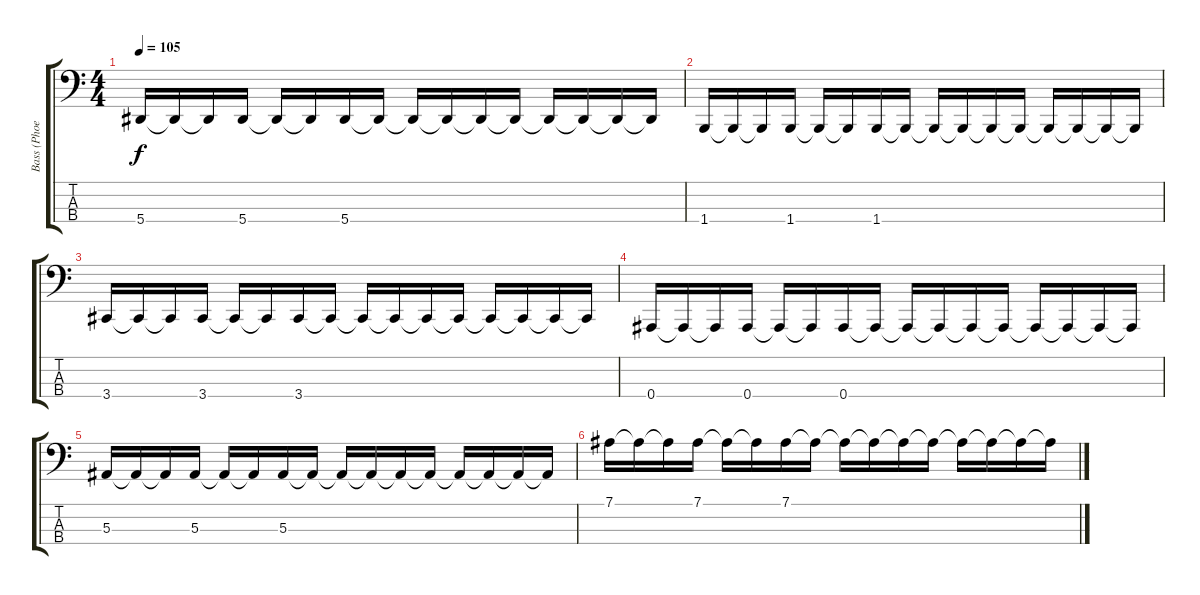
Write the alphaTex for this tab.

\track ("Bass (Phoenix)" "Bass (Phoe") {instrument electricbassfinger}
\staff {score tabs}
\tuning (Eb2 Bb1 F1 Bb0) {hide}
\ts (4 4)
\tempo 105
\clef f4
\ks c
5.4.16{dy f} 5.4{t}.16 5.4{t}.16 5.4.16 5.4{t}.16 5.4{t}.16 5.4.16 5.4{t}.16 5.4{t}.16 5.4{t}.16 5.4{t}.16 5.4{t}.16 5.4{t}.16 5.4{t}.16 5.4{t}.16 5.4{t}.16 |
1.4.16 1.4{t}.16 1.4{t}.16 1.4.16 1.4{t}.16 1.4{t}.16 1.4.16 1.4{t}.16 1.4{t}.16 1.4{t}.16 1.4{t}.16 1.4{t}.16 1.4{t}.16 1.4{t}.16 1.4{t}.16 1.4{t}.16 |
3.4.16 3.4{t}.16 3.4{t}.16 3.4.16 3.4{t}.16 3.4{t}.16 3.4.16 3.4{t}.16 3.4{t}.16 3.4{t}.16 3.4{t}.16 3.4{t}.16 3.4{t}.16 3.4{t}.16 3.4{t}.16 3.4{t}.16 |
0.4.16 0.4{t}.16 0.4{t}.16 0.4.16 0.4{t}.16 0.4{t}.16 0.4.16 0.4{t}.16 0.4{t}.16 0.4{t}.16 0.4{t}.16 0.4{t}.16 0.4{t}.16 0.4{t}.16 0.4{t}.16 0.4{t}.16 |
5.3.16 5.3{t}.16 5.3{t}.16 5.3.16 5.3{t}.16 5.3{t}.16 5.3.16 5.3{t}.16 5.3{t}.16 5.3{t}.16 5.3{t}.16 5.3{t}.16 5.3{t}.16 5.3{t}.16 5.3{t}.16 5.3{t}.16 |
7.1.16 7.1{t}.16 7.1{t}.16 7.1.16 7.1{t}.16 7.1{t}.16 7.1.16 7.1{t}.16 7.1{t}.16 7.1{t}.16 7.1{t}.16 7.1{t}.16 7.1{t}.16 7.1{t}.16 7.1{t}.16 7.1{t}.16
